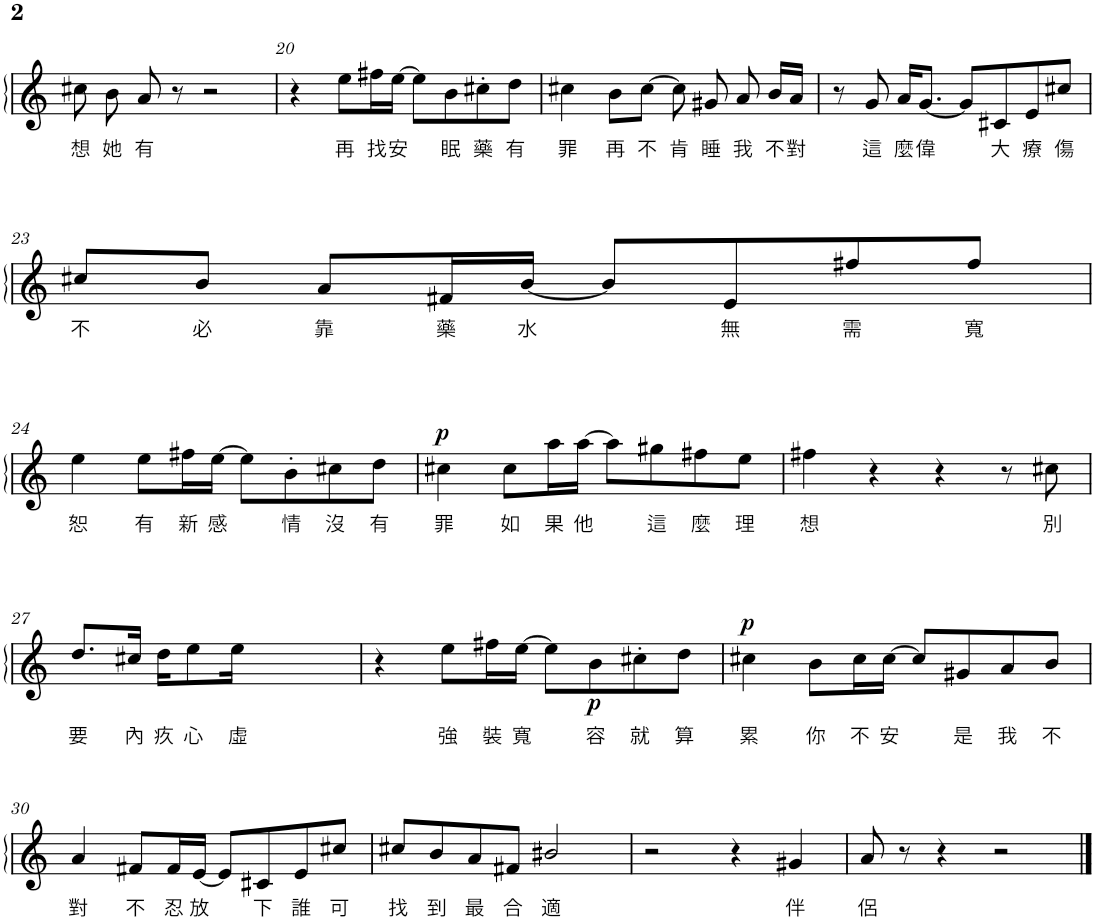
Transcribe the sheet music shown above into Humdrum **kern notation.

**kern	**text	**dynam
*part1	*part1	*part1
*staff1	*staff1	*staff1
*I"Piano	*	*
*I'Pno	*	*
!!LO:PB:g=z
*clefG2	*	*
*k[]	*	*
*M4/4	*	*
*met(c)	*	*
=19X1	=19X1	=19X1
!	!LO:LY:b	!
8cc#X\	想	.
!	!LO:LY:b	!
8b\	她	.
!	!LO:LY:b	!
8a/	有	.
8r	.	.
2r	.	.
=20	=20	=20
4r	.	.
!	!LO:LY:b	!
8ee\L	再	.
!	!LO:LY:b	!
16ff#X\L	找	.
!	!LO:LY:b	!
[>16ee\JJ	安	.
8ee\L]	.	.
!	!LO:LY:b	!
8b\	眠	.
!	!LO:LY:b	!
8cc#X'\	藥	.
!	!LO:LY:b	!
8dd\J	有	.
=21	=21	=21
!	!LO:LY:b	!
4cc#X\	罪	.
!	!LO:LY:b	!
8b\L	再	.
!	!LO:LY:b	!
[>8cc#\J	不	.
!	!LO:LY:b	!
8cc#\]	肯	.
!	!LO:LY:b	!
8g#X/	睡	.
!	!LO:LY:b	!
8a/	我	.
!	!LO:LY:b	!
16b/LL	不	.
!	!LO:LY:b	!
16a/JJ	對	.
=22	=22	=22
8r	.	.
!	!LO:LY:b	!
8g/	這	.
!	!LO:LY:b	!
16a/KL	麼	.
!	!LO:LY:b	!
[8.g/J	偉	.
8g/L]	.	.
!	!LO:LY:b	!
8c#X/	大	.
!	!LO:LY:b	!
8e/	療	.
!	!LO:LY:b	!
8cc#X/J	傷	.
!!LO:LB:g=z
=23	=23	=23
!	!LO:LY:b	!
8cc#X/L	不	.
!	!LO:LY:b	!
8b/J	必	.
!	!LO:LY:b	!
8a/L	靠	.
!	!LO:LY:b	!
16f#X/L	藥	.
!	!LO:LY:b	!
[<16b/JJ	水	.
8b/L]	.	.
!	!LO:LY:b	!
8e/	無	.
!	!LO:LY:b	!
8ff#X/	需	.
!	!LO:LY:b	!
8ff#/J	寬	.
!!LO:LB:g=z
=24	=24	=24
!	!LO:LY:b	!
4ee\	恕	.
!	!LO:LY:b	!
8ee\L	有	.
!	!LO:LY:b	!
16ff#X\L	新	.
!	!LO:LY:b	!
[>16ee\JJ	感	.
8ee\L]	.	.
!	!LO:LY:b	!
8b'\	情	.
!	!LO:LY:b	!
8cc#X\	沒	.
!	!LO:LY:b	!
8dd\J	有	.
=25	=25	=25
!	!LO:LY:b	!LO:DY:a
4cc#X\	罪	p
!	!LO:LY:b	!
8cc#\L	如	.
!	!LO:LY:b	!
16aa\L	果	.
!	!LO:LY:b	!
[>16aa\JJ	他	.
8aa\L]	.	.
!	!LO:LY:b	!
8gg#X\	這	.
!	!LO:LY:b	!
8ff#X\	麼	.
!	!LO:LY:b	!
8ee\J	理	.
=26	=26	=26
!	!LO:LY:b	!
4ff#X\	想	.
4r	.	.
4r	.	.
8r	.	.
!	!LO:LY:b	!
8cc#X\	別	.
!!LO:LB:g=z
=27	=27	=27
!	!LO:LY:b	!
8.dd/L	要	.
!	!LO:LY:b	!
16cc#X/Jk	內	.
!	!LO:LY:b	!
16dd\KL	疚	.
!	!LO:LY:b	!
8ee\	心	.
!	!LO:LY:b	!
16ee\Jk	虛	.
2ryy	.	.
=28	=28	=28
4r	.	.
!	!LO:LY:b	!
8ee\L	強	.
!	!LO:LY:b	!
16ff#X\L	裝	.
!	!LO:LY:b	!
[>16ee\JJ	寬	.
8ee\L]	.	.
!	!LO:LY:b	!LO:DY:b
8b\	容	p
!	!LO:LY:b	!
8cc#X'\	就	.
!	!LO:LY:b	!
8dd\J	算	.
=29	=29	=29
!	!LO:LY:b	!LO:DY:a
4cc#X\	累	p
!	!LO:LY:b	!
8b\L	你	.
!	!LO:LY:b	!
16cc#\L	不	.
!	!LO:LY:b	!
[>16cc#\JJ	安	.
8cc#/L]	.	.
!	!LO:LY:b	!
8g#X/	是	.
!	!LO:LY:b	!
8a/	我	.
!	!LO:LY:b	!
8b/J	不	.
!!LO:LB:g=z
=30	=30	=30
!	!LO:LY:b	!
4a/	對	.
!	!LO:LY:b	!
8f#X/L	不	.
!	!LO:LY:b	!
16f#/L	忍	.
!	!LO:LY:b	!
[<16e/JJ	放	.
8e/L]	.	.
!	!LO:LY:b	!
8c#X/	下	.
!	!LO:LY:b	!
8e/	誰	.
!	!LO:LY:b	!
8cc#X/J	可	.
=31	=31	=31
!	!LO:LY:b	!
8cc#X/L	找	.
!	!LO:LY:b	!
8b/	到	.
!	!LO:LY:b	!
8a/	最	.
!	!LO:LY:b	!
8f#X/J	合	.
!	!LO:LY:b	!
2b#X/	適	.
=32	=32	=32
2r	.	.
4r	.	.
!	!LO:LY:b	!
4g#X/	伴	.
=33	=33	=33
!	!LO:LY:b	!
8a/	侶	.
8r	.	.
4r	.	.
2r	.	.
==	==	==
*-	*-	*-
